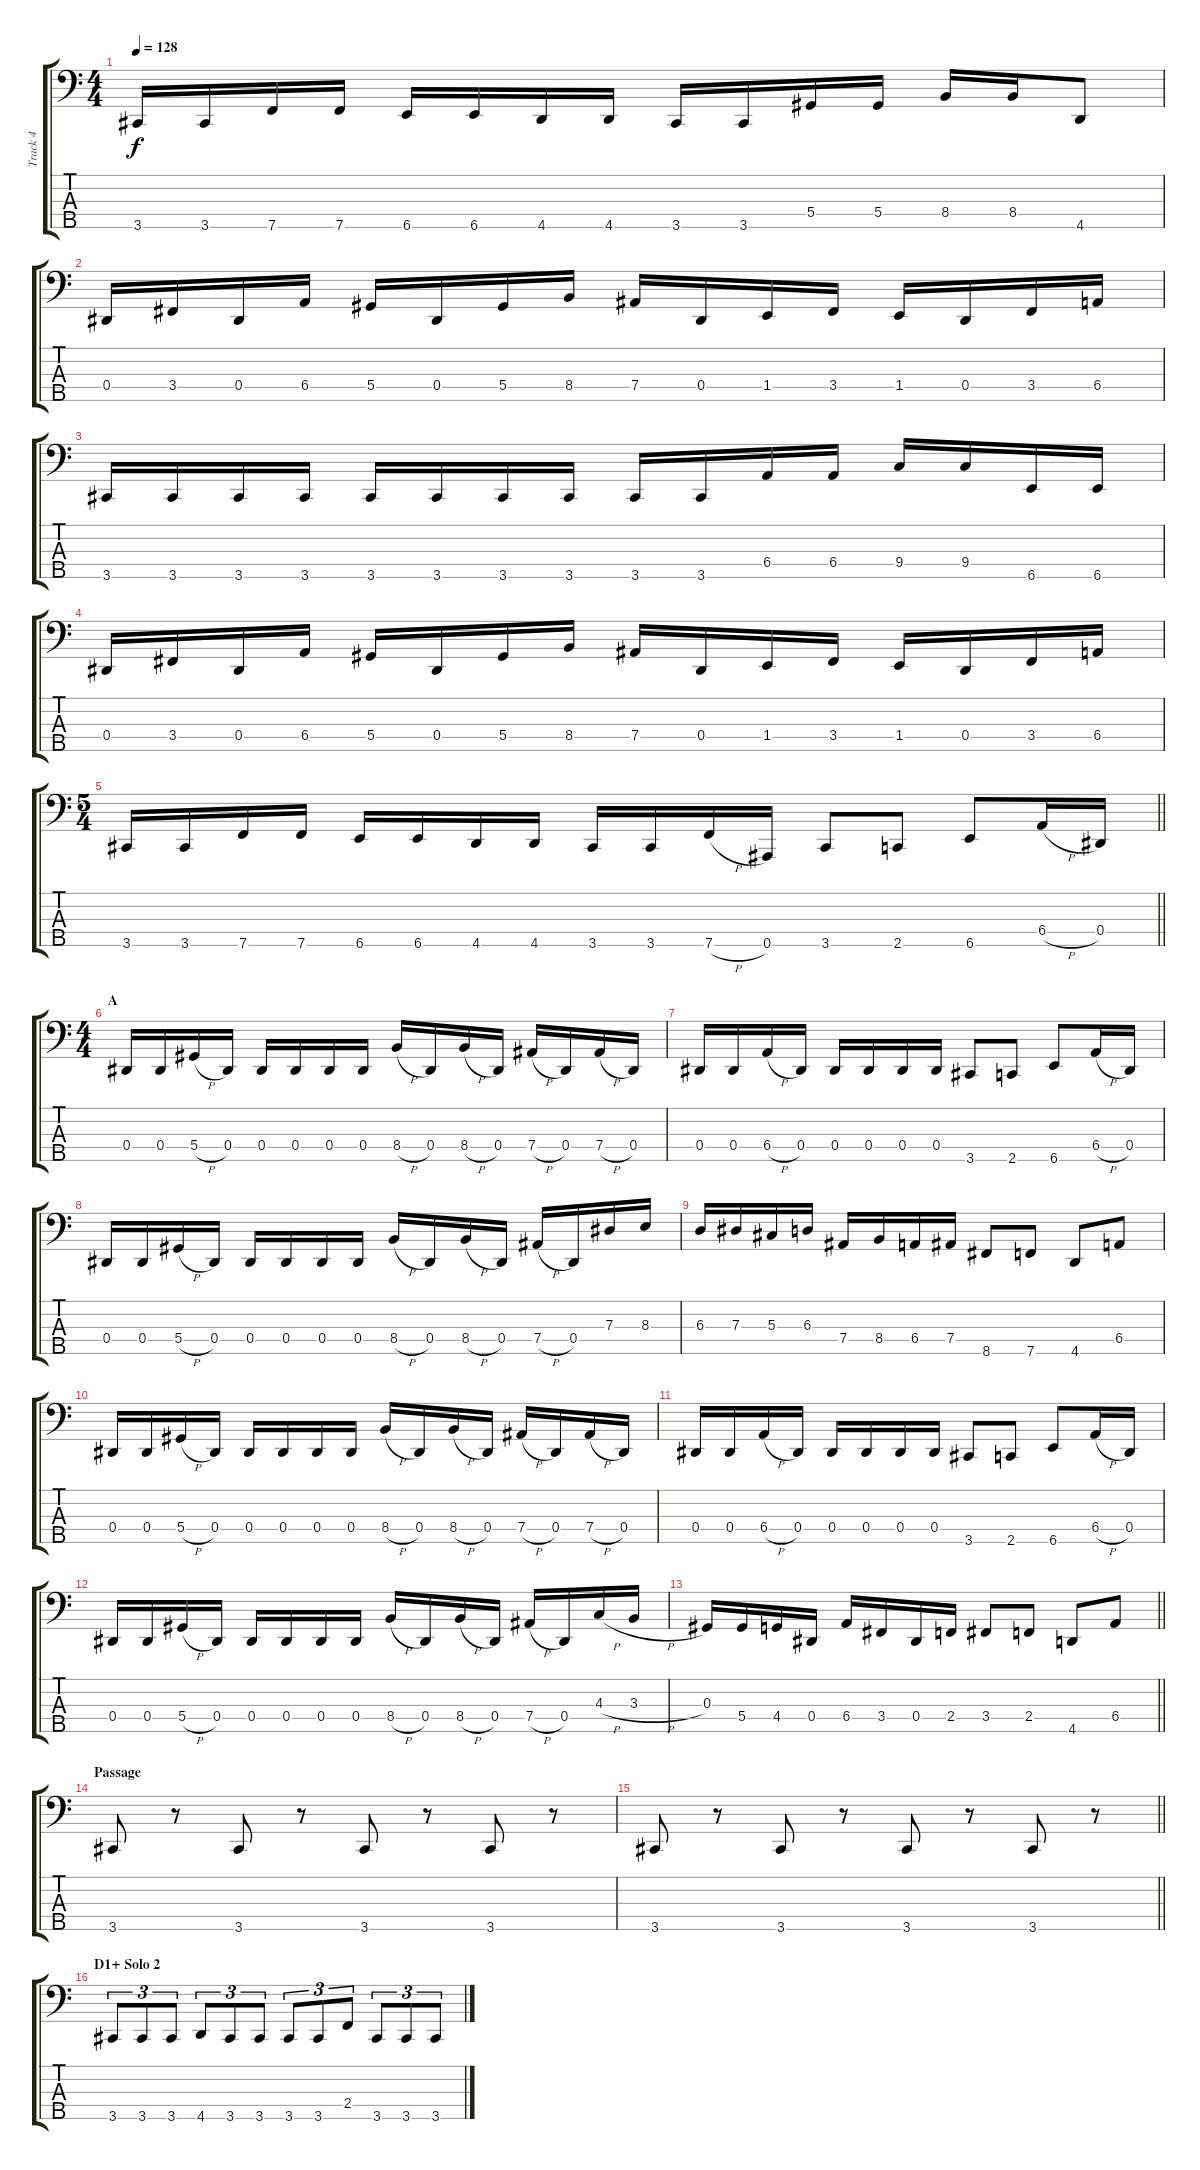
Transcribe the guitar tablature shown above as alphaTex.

\track ("Track 4" "Track 4") {instrument electricbassfinger}
\staff {score tabs}
\tuning (Gb2 Db2 Ab1 Eb1 Bb0) {hide}
\ts (4 4)
\tempo 128
\clef f4
\ks c
3.5.16{dy f} 3.5.16 7.5.16 7.5.16 6.5.16 6.5.16 4.5.16 4.5.16 3.5.16 3.5.16 5.4.16 5.4.16 8.4.16 8.4.16 4.5.8 |
0.4.16 3.4.16 0.4.16 6.4.16 5.4.16 0.4.16 5.4.16 8.4.16 7.4.16 0.4.16 1.4.16 3.4.16 1.4.16 0.4.16 3.4.16 6.4.16 |
3.5.16 3.5.16 3.5.16 3.5.16 3.5.16 3.5.16 3.5.16 3.5.16 3.5.16 3.5.16 6.4.16 6.4.16 9.4.16 9.4.16 6.5.16 6.5.16 |
0.4.16 3.4.16 0.4.16 6.4.16 5.4.16 0.4.16 5.4.16 8.4.16 7.4.16 0.4.16 1.4.16 3.4.16 1.4.16 0.4.16 3.4.16 6.4.16 |
\ts (5 4)
\barLineRight lightlight
3.5.16 3.5.16 7.5.16 7.5.16 6.5.16 6.5.16 4.5.16 4.5.16 3.5.16 3.5.16 7.5{h}.16 0.5.16 3.5.8 2.5.8 6.5.8 6.4{h}.16 0.4.16 |
\ts (4 4)
\section ("" "A")
0.4.16 0.4.16 5.4{h}.16 0.4.16 0.4.16 0.4.16 0.4.16 0.4.16 8.4{h}.16 0.4.16 8.4{h}.16 0.4.16 7.4{h}.16 0.4.16 7.4{h}.16 0.4.16 |
0.4.16 0.4.16 6.4{h}.16 0.4.16 0.4.16 0.4.16 0.4.16 0.4.16 3.5.8 2.5.8 6.5.8 6.4{h}.16 0.4.16 |
0.4.16 0.4.16 5.4{h}.16 0.4.16 0.4.16 0.4.16 0.4.16 0.4.16 8.4{h}.16 0.4.16 8.4{h}.16 0.4.16 7.4{h}.16 0.4.16 7.3.16 8.3.16 |
6.3.16 7.3.16 5.3.16 6.3.16 7.4.16 8.4.16 6.4.16 7.4.16 8.5.8 7.5.8 4.5.8 6.4.8 |
0.4.16 0.4.16 5.4{h}.16 0.4.16 0.4.16 0.4.16 0.4.16 0.4.16 8.4{h}.16 0.4.16 8.4{h}.16 0.4.16 7.4{h}.16 0.4.16 7.4{h}.16 0.4.16 |
0.4.16 0.4.16 6.4{h}.16 0.4.16 0.4.16 0.4.16 0.4.16 0.4.16 3.5.8 2.5.8 6.5.8 6.4{h}.16 0.4.16 |
0.4.16 0.4.16 5.4{h}.16 0.4.16 0.4.16 0.4.16 0.4.16 0.4.16 8.4{h}.16 0.4.16 8.4{h}.16 0.4.16 7.4{h}.16 0.4.16 4.3{h}.16 3.3{h}.16 |
\barLineRight lightlight
0.3.16 5.4.16 4.4.16 0.4.16 6.4.16 3.4.16 0.4.16 2.4.16 3.4.8 2.4.8 4.5.8 6.4.8 |
\section ("" "Passage")
3.5.8 r.8 3.5.8 r.8 3.5.8 r.8 3.5.8 r.8 |
\barLineRight lightlight
3.5.8 r.8 3.5.8 r.8 3.5.8 r.8 3.5.8 r.8 |
\section ("" "D1+ Solo 2")
3.5.8{tu (3 2)} 3.5.8{tu (3 2)} 3.5.8{tu (3 2)} 4.5.8{tu (3 2)} 3.5.8{tu (3 2)} 3.5.8{tu (3 2)} 3.5.8{tu (3 2)} 3.5.8{tu (3 2)} 2.4.8{tu (3 2)} 3.5.8{tu (3 2)} 3.5.8{tu (3 2)} 3.5.8{tu (3 2)}
